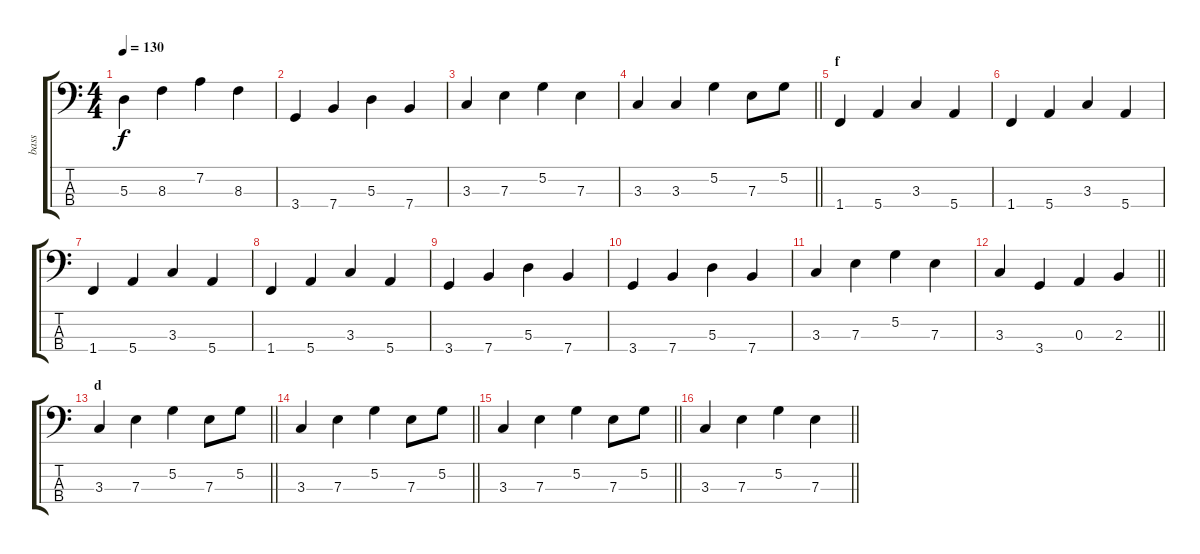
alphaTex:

\track ("bass" "bass") {instrument fretlessbass}
\staff {score tabs}
\tuning (G2 D2 A1 E1) {hide}
\ts (4 4)
\tempo 130
\clef f4
\ks c
5.3.4{dy f} 8.3.4 7.2.4 8.3.4 |
3.4.4 7.4.4 5.3.4 7.4.4 |
3.3.4 7.3.4 5.2.4 7.3.4 |
\barLineRight lightlight
3.3.4 3.3.4 5.2.4 7.3.8 5.2.8 |
\section ("" "f")
1.4.4 5.4.4 3.3.4 5.4.4 |
1.4.4 5.4.4 3.3.4 5.4.4 |
1.4.4 5.4.4 3.3.4 5.4.4 |
1.4.4 5.4.4 3.3.4 5.4.4 |
3.4.4 7.4.4 5.3.4 7.4.4 |
3.4.4 7.4.4 5.3.4 7.4.4 |
3.3.4 7.3.4 5.2.4 7.3.4 |
\barLineRight lightlight
3.3.4 3.4.4 0.3.4 2.3.4 |
\section ("" "d")
\barLineRight lightlight
3.3.4 7.3.4 5.2.4 7.3.8 5.2.8 |
\barLineRight lightlight
3.3.4 7.3.4 5.2.4 7.3.8 5.2.8 |
\barLineRight lightlight
3.3.4 7.3.4 5.2.4 7.3.8 5.2.8 |
\barLineRight lightlight
3.3.4 7.3.4 5.2.4 7.3.4
